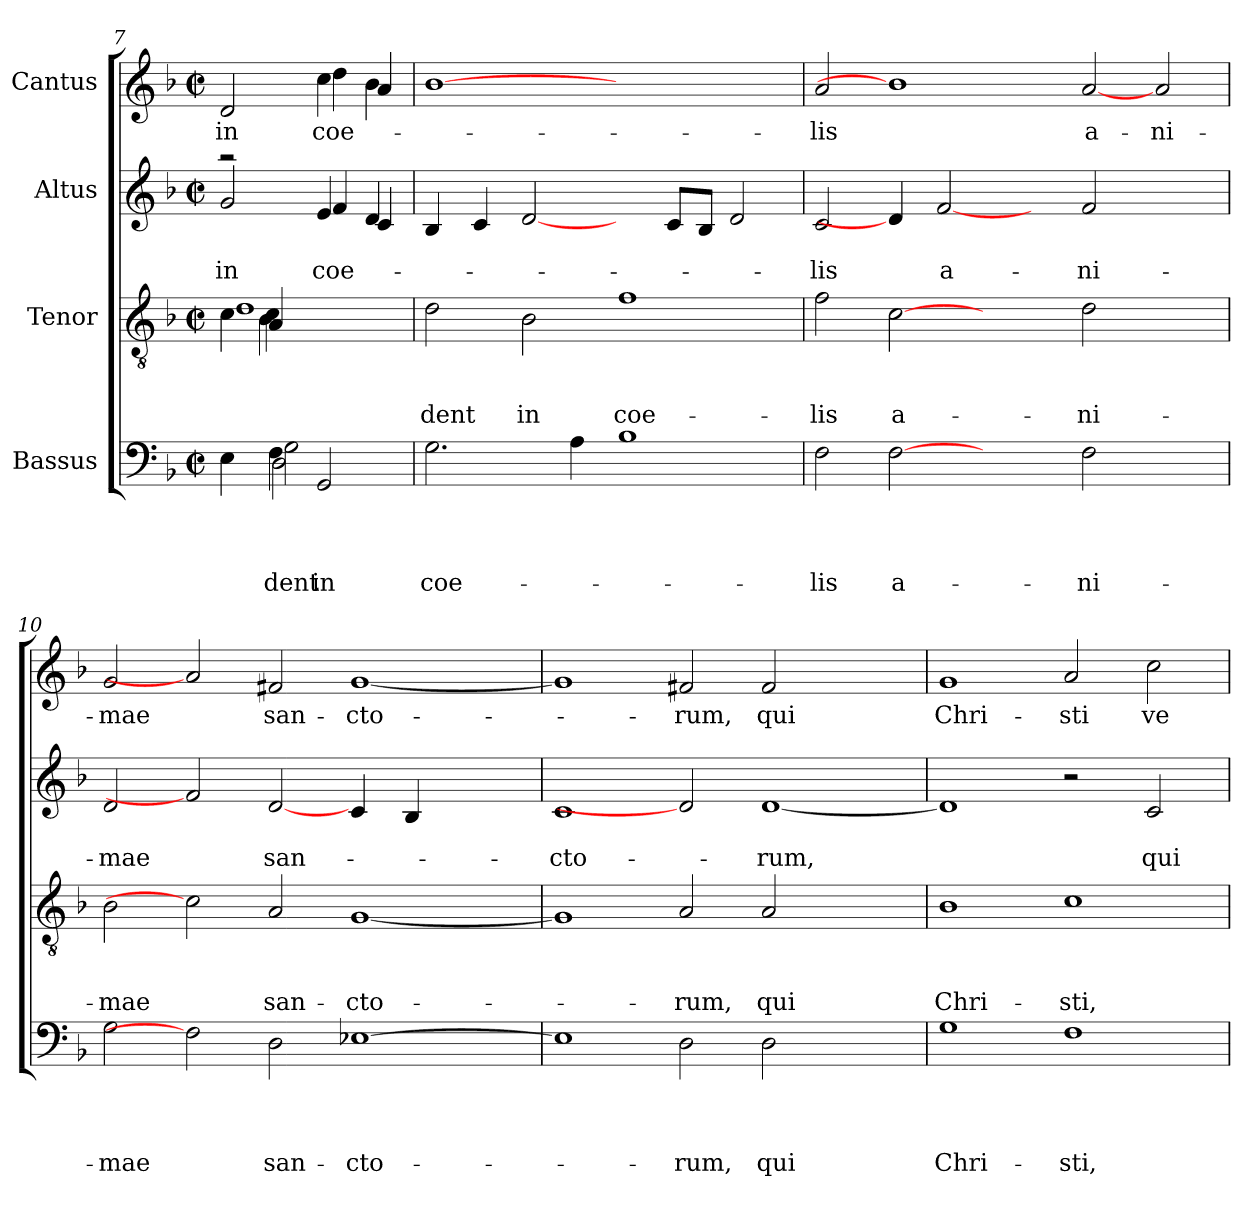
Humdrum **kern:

**kern	**text	**text	**text	**text	**kern	**text	**text	**text	**kern	**text	**text	**kern	**text
*part4	*part4	*part4	*part4	*part4	*part3	*part3	*part3	*part3	*part2	*part2	*part2	*part1	*part1
*staff4	*staff4	*staff4	*staff4	*staff4	*staff3	*staff3	*staff3	*staff3	*staff2	*staff2	*staff2	*staff1	*staff1
*I"Bassus	*	*	*	*	*I"Tenor	*	*	*	*I"Altus	*	*	*I"Cantus	*
*clefF4	*	*	*	*	*clefGv2	*	*	*	*clefG2	*	*	*clefG2	*
*k[b-]	*	*	*	*	*k[b-]	*	*	*	*k[b-]	*	*	*k[b-]	*
*F:	*	*	*	*	*F:	*	*	*	*F:	*	*	*F:	*
*M2/2	*	*	*	*	*M2/2	*	*	*	*M2/2	*	*	*M2/2	*
*met(c|)	*	*	*	*	*met(c|)	*	*	*	*met(c|)	*	*	*met(c|)	*
=7	=7	=7	=7	=7	=7	=7	=7	=7	=7	=7	=7	=7	=7
*^	*	*	*	*	*^	*	*	*	*^	*	*	*	*
*	*^	*	*	*	*	*	*^	*	*	*	*	*	*	*	*	*
*	*	*	*	*	*	*	*	*	*^	*	*	*	*	*	*	*	*	*
!	!	!	!	!	!	!	!	!	!	!	!	!	!	!	!	!	!LO:LY:b	!	!LO:LY:b
*	*	*	*	*	*	*	*	*	*	*	*	*	*	*	*	*	*	*^	*
4E\	4ryy	4ryy	.	.	.	.	4c\	4ryy	4ryy	1d	.	.	.	2raa	2g/	.	in	2d/	2ryy	in
!	!	!	!	!	!	!LO:LY:b	!	!	!	!	!	!	!	!	!	!	!	!	!	!
4F\	2G\	2D\	.	.	.	dent	4A/	4B-\	4c\	.	.	.	.	.	.	.	.	.	.	.
!	!	!	!	!	!	!LO:LY:b	!	!	!	!	!	!	!	!	!	!	!LO:LY:b	!	!	!LO:LY:b
2GG/	.	.	.	.	.	-in	2ryy	2ryy	2ryy	.	.	.	.	4e/	4f/	.	coe-	4cc\	4dd\	coe-
.	4ryy	4ryy	.	.	.	.	.	.	.	.	.	.	.	4d/	4c/	.	.	4b-\	4a/	.
*	*	*	*	*	*	*	*v	*v	*v	*v	*	*	*	*	*	*	*	*	*	*
=8	=8	=8	=8	=8	=8	=8	=8	=8	=8	=8	=8	=8	=8	=8	=8	=8	=8
!	!	!	!	!	!	!LO:LY:b	!	!	!	!LO:LY:b	!	!	!	!	!	!	!
*	*	*	*	*	*	*	*	*	*	*	*v	*v	*	*	*	*	*
*v	*v	*v	*	*	*	*	*	*	*	*	*	*	*	*v	*v	*
2.G\	.	.	.	coe-	2d\	.	.	-dent	4B-/	.	.	[1b-	.
.	.	.	.	.	.	.	.	.	4c/	.	.	.	.
!	!	!	!	!	!	!	!	!LO:LY:b	!	!	!	!	!
.	.	.	.	.	2B-\	.	.	in	[2d/	.	.	.	.
4A\	.	.	.	.	.	.	.	.	.	.	.	.	.
!	!	!	!	!	!	!	!	!LO:LY:b	!	!	!	!	!
1B-	.	.	.	.	1f	.	.	coe-	4ryy	.	.	1ryy	.
.	.	.	.	.	.	.	.	.	8c/L	.	.	.	.
.	.	.	.	.	.	.	.	.	8B-/J	.	.	.	.
.	.	.	.	.	.	.	.	.	2d/	.	.	.	.
=9	=9	=9	=9	=9	=9	=9	=9	=9	=9	=9	=9	=9	=9
!	!	!	!	!LO:LY:b	!	!	!	!LO:LY:b	!	!	!LO:LY:b	!	!LO:LY:b
2F\	.	.	.	-lis	2f\	.	.	-lis	2c/	.	-lis	2a/	-lis
!	!	!	!	!LO:LY:b	!	!	!	!LO:LY:b	!	!	!	!	!
[2F	.	.	.	a-	[2c	.	.	a-	4d/]	.	.	1b-]	.
!	!	!	!	!	!	!	!	!	!	!	!LO:LY:b	!	!
.	.	.	.	.	.	.	.	.	[2f	.	a-	.	.
2ryy	.	.	.	.	2ryy	.	.	.	.	.	.	.	.
.	.	.	.	.	.	.	.	.	4ryy	.	.	.	.
!	!	!	!	!LO:LY:b	!	!	!	!LO:LY:b	!	!	!LO:LY:b	!	!LO:LY:b
2F\	.	.	.	-ni-	2d\	.	.	-ni-	2f/	.	-ni-	[2a	a-
!	!	!	!	!	!	!	!	!	!	!	!	!	!LO:LY:b
2ryy	.	.	.	.	2ryy	.	.	.	2ryy	.	.	2a/	-ni-
=10	=10	=10	=10	=10	=10	=10	=10	=10	=10	=10	=10	=10	=10
!	!	!	!	!LO:LY:b	!	!	!	!LO:LY:b	!	!	!LO:LY:b	!	!LO:LY:b
2G\	.	.	.	-mae	2B-\	.	.	-mae	2d/	.	-mae	2g/	-mae
2F]	.	.	.	.	2c]	.	.	.	2f]	.	.	2a]	.
!	!	!	!	!LO:LY:b	!	!	!	!LO:LY:b	!	!	!LO:LY:b	!	!LO:LY:b
2D\	.	.	.	san-	2A/	.	.	san-	[2d	.	san-	2f#X/	san-
!	!	!	!	!LO:LY:b:rj	!	!	!	!LO:LY:b:rj	!	!	!	!	!LO:LY:b:rj
[>1E-X	.	.	.	-cto-	[>1G	.	.	-cto-	4c/	.	.	[>1g	-cto-
.	.	.	.	.	.	.	.	.	4B-/	.	.	.	.
.	.	.	.	.	.	.	.	.	2ryy	.	.	.	.
!!LO:PB:g=z
=11	=11	=11	=11	=11	=11	=11	=11	=11	=11	=11	=11	=11	=11
!	!	!	!	!	!	!	!	!	!	!	!LO:LY:b	!	!
1E-]	.	.	.	.	1G]	.	.	.	1c	.	-cto-	1g]	.
!	!	!	!	!LO:LY:b	!	!	!	!LO:LY:b	!	!	!	!	!LO:LY:b
2D\	.	.	.	-rum,	2A/	.	.	-rum,	2d]	.	.	2f#X/	-rum,
!	!	!	!	!LO:LY:b	!	!	!	!LO:LY:b	!	!	!LO:LY:b	!	!LO:LY:b
2D\	.	.	.	qui	2A/	.	.	qui	[<1d	.	-rum,	2f#/	qui
2ryy	.	.	.	.	2ryy	.	.	.	.	.	.	2ryy	.
=12	=12	=12	=12	=12	=12	=12	=12	=12	=12	=12	=12	=12	=12
!	!	!	!	!LO:LY:b	!	!	!	!LO:LY:b	!	!	!	!	!LO:LY:b
1G	.	.	.	Chri-	1B-	.	.	Chri-	1d]	.	.	1g	Chri-
!	!	!	!	!LO:LY:b	!	!	!	!LO:LY:b	!	!	!	!	!LO:LY:b
1F	.	.	.	-sti,	1c	.	.	-sti,	2r	.	.	2a/	-sti
!	!	!	!	!	!	!	!	!	!	!	!LO:LY:b	!	!LO:LY:b
.	.	.	.	.	.	.	.	.	2c/	.	qui	2cc\	ve-
=	=	=	=	=	=	=	=	=	=	=	=	=	=
*-	*-	*-	*-	*-	*-	*-	*-	*-	*-	*-	*-	*-	*-
